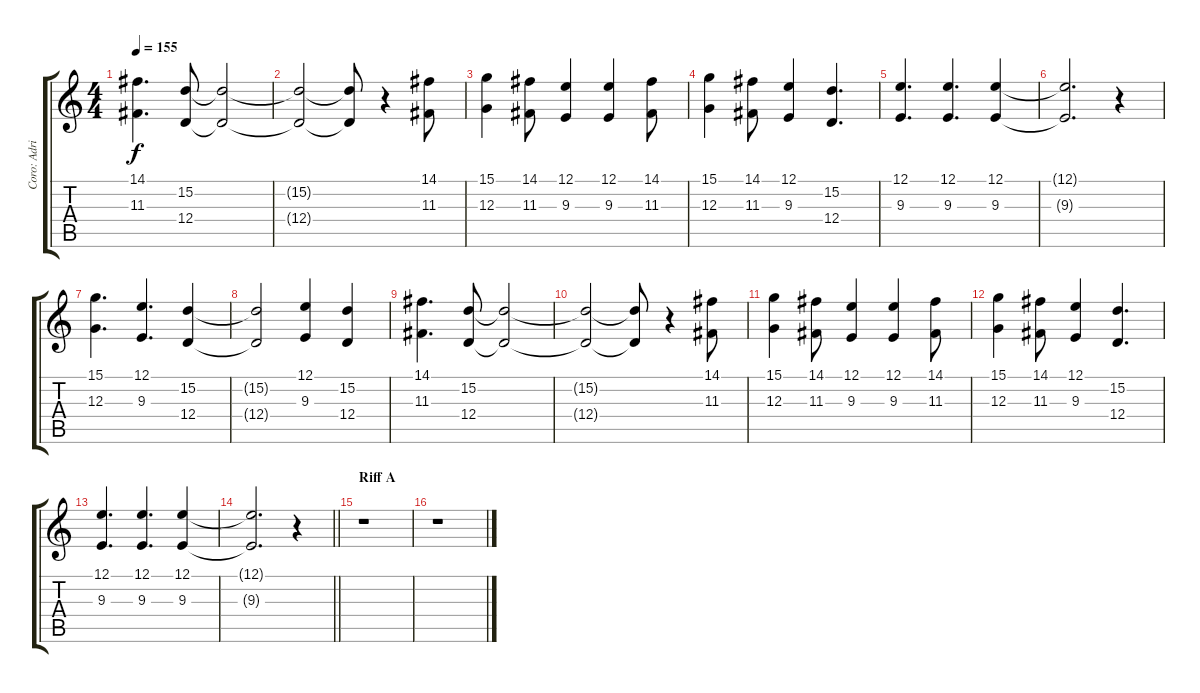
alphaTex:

\track ("Coro: Adrian" "Coro: Adri") {instrument frenchhorn}
\staff {score tabs}
\tuning (E4 B3 G3 D3 A2 E2) {hide}
\ts (4 4)
\tempo 155
\clef g2
\ks c
(14.1 11.3).4{d dy f} (15.2 12.4).8 (15.2{t} 12.4{t}).2 |
(15.2{t} 12.4{t}).2 (15.2{t} 12.4{t}).8 r.4 (14.1 11.3).8 |
(15.1 12.3).4 (14.1 11.3).8 (12.1 9.3).4 (12.1 9.3).4 (14.1 11.3).8 |
(15.1 12.3).4 (14.1 11.3).8 (12.1 9.3).4 (15.2 12.4).4{d} |
(12.1 9.3).4{d} (12.1 9.3).4{d} (12.1 9.3).4 |
(12.1{t} 9.3{t}).2{d} r.4 |
(15.1 12.3).4{d} (12.1 9.3).4{d} (15.2 12.4).4 |
(15.2{t} 12.4{t}).2 (12.1 9.3).4 (15.2 12.4).4 |
(14.1 11.3).4{d} (15.2 12.4).8 (15.2{t} 12.4{t}).2 |
(15.2{t} 12.4{t}).2 (15.2{t} 12.4{t}).8 r.4 (14.1 11.3).8 |
(15.1 12.3).4 (14.1 11.3).8 (12.1 9.3).4 (12.1 9.3).4 (14.1 11.3).8 |
(15.1 12.3).4 (14.1 11.3).8 (12.1 9.3).4 (15.2 12.4).4{d} |
(12.1 9.3).4{d} (12.1 9.3).4{d} (12.1 9.3).4 |
\barLineRight lightlight
(12.1{t} 9.3{t}).2{d} r.4 |
\section ("" "Riff A")
r.1 |
r.1
